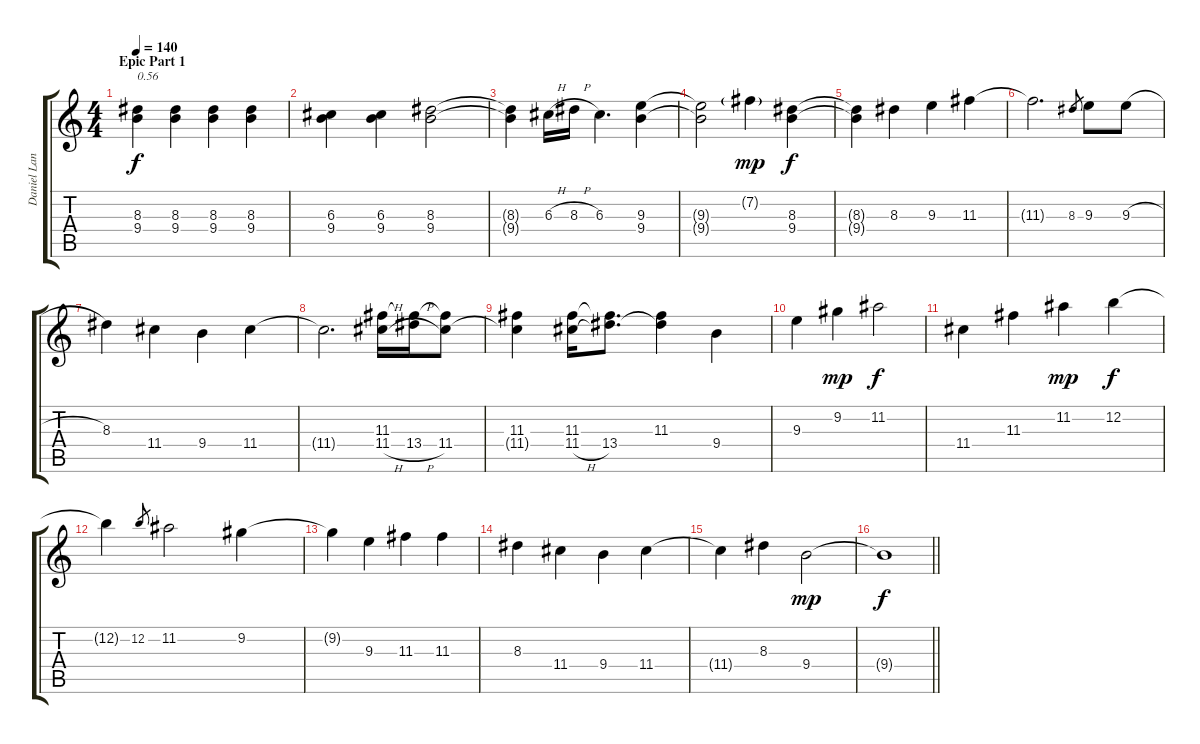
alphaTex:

\track ("Daniel Lanois " "Daniel Lan") {instrument electricguitarjazz}
\staff {score tabs}
\tuning (E4 B3 G3 D3 A2 E2) {hide}
\ts (4 4)
\section ("" "Epic Part 1")
\tempo 140
\clef g2
\ks c
(8.3 9.4).4{txt "0.56" dy f} (8.3 9.4).4 (8.3 9.4).4 (8.3 9.4).4 |
(6.3 9.4).4 (6.3 9.4).4 (8.3 9.4).2 |
(8.3{t} 9.4{t}).4 6.3{h}.16 8.3{h}.16 6.3.4{d} (9.3 9.4).4 |
(9.3{t} 9.4{t}).2 7.2{g}.4{dy mp} (8.3 9.4).4{dy f} |
(8.3{t} 9.4{t}).4 8.3.4 9.3.4 11.3.4 |
11.3{t}.2{d} 8.3.8{gr} 9.3.8 9.3{h}.8 |
8.3.4 11.4.4 9.4.4 11.4.4 |
11.4{t}.2{d} (11.3 11.4{h}).16 (11.3{t} 13.4{h}).16 (11.3{t} 11.4).8 |
(11.3 11.4{t}).4 (11.3 11.4{h}).16 (11.3{t} 13.4).8{d} (11.3 13.4{t}).4 9.4.4 |
9.3.4 9.2.4{dy mp} 11.2.2{dy f} |
11.4.4 11.3.4 11.2.4{dy mp} 12.2.4{dy f} |
12.2{t}.4 12.2.8{gr} 11.2.2 9.2.4 |
9.2{t}.4 9.3.4 11.3.4 11.3.4 |
8.3.4 11.4.4 9.4.4 11.4.4 |
11.4{t}.4 8.3.4 9.4.2{dy mp} |
\barLineRight lightlight
9.4{t}.1{dy f}
